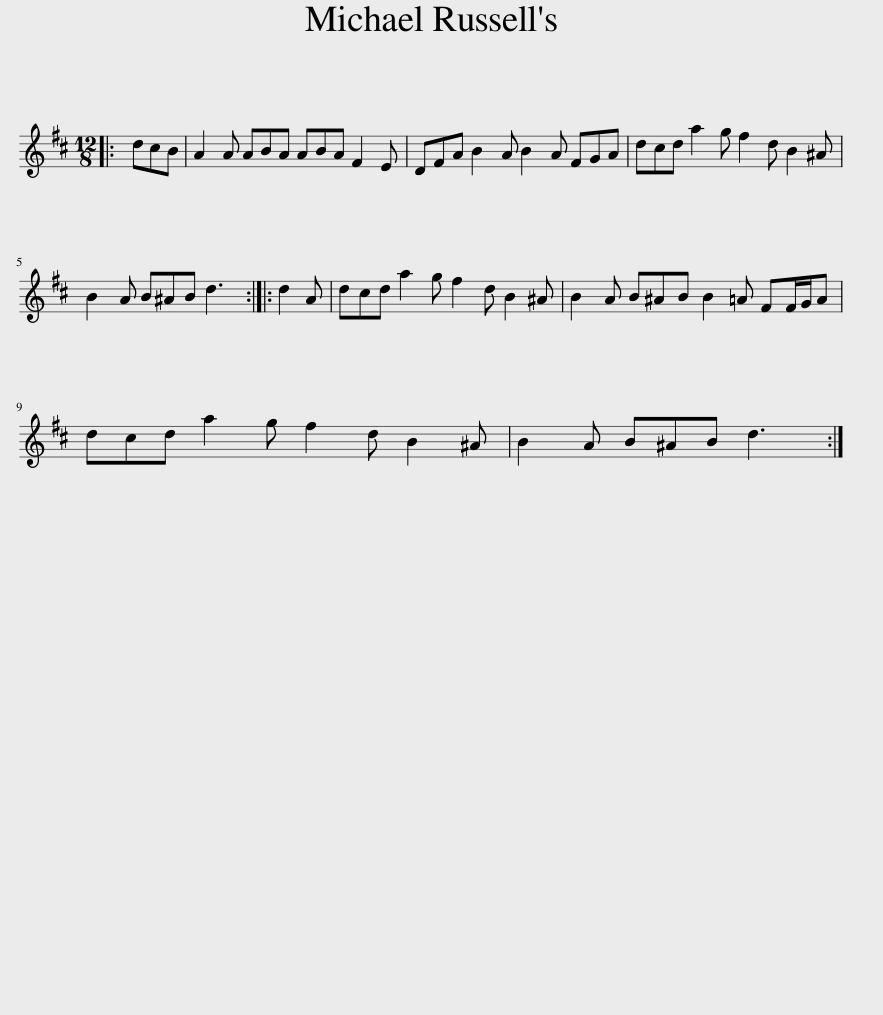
X:1
L:1/8
M:12/8
I:linebreak $
K:D
V:1 treble
V:1
|: dcB | A2 A ABA ABA F2 E | DFA B2 A B2 A FGA | dcd a2 g f2 d B2 ^A |$ B2 A B^AB d3 :: %5
 d2 A | dcd a2 g f2 d B2 ^A | B2 A B^AB B2 =A FF/G/A |$ dcd a2 g f2 d B2 ^A | B2 A B^AB d3 :| %10
